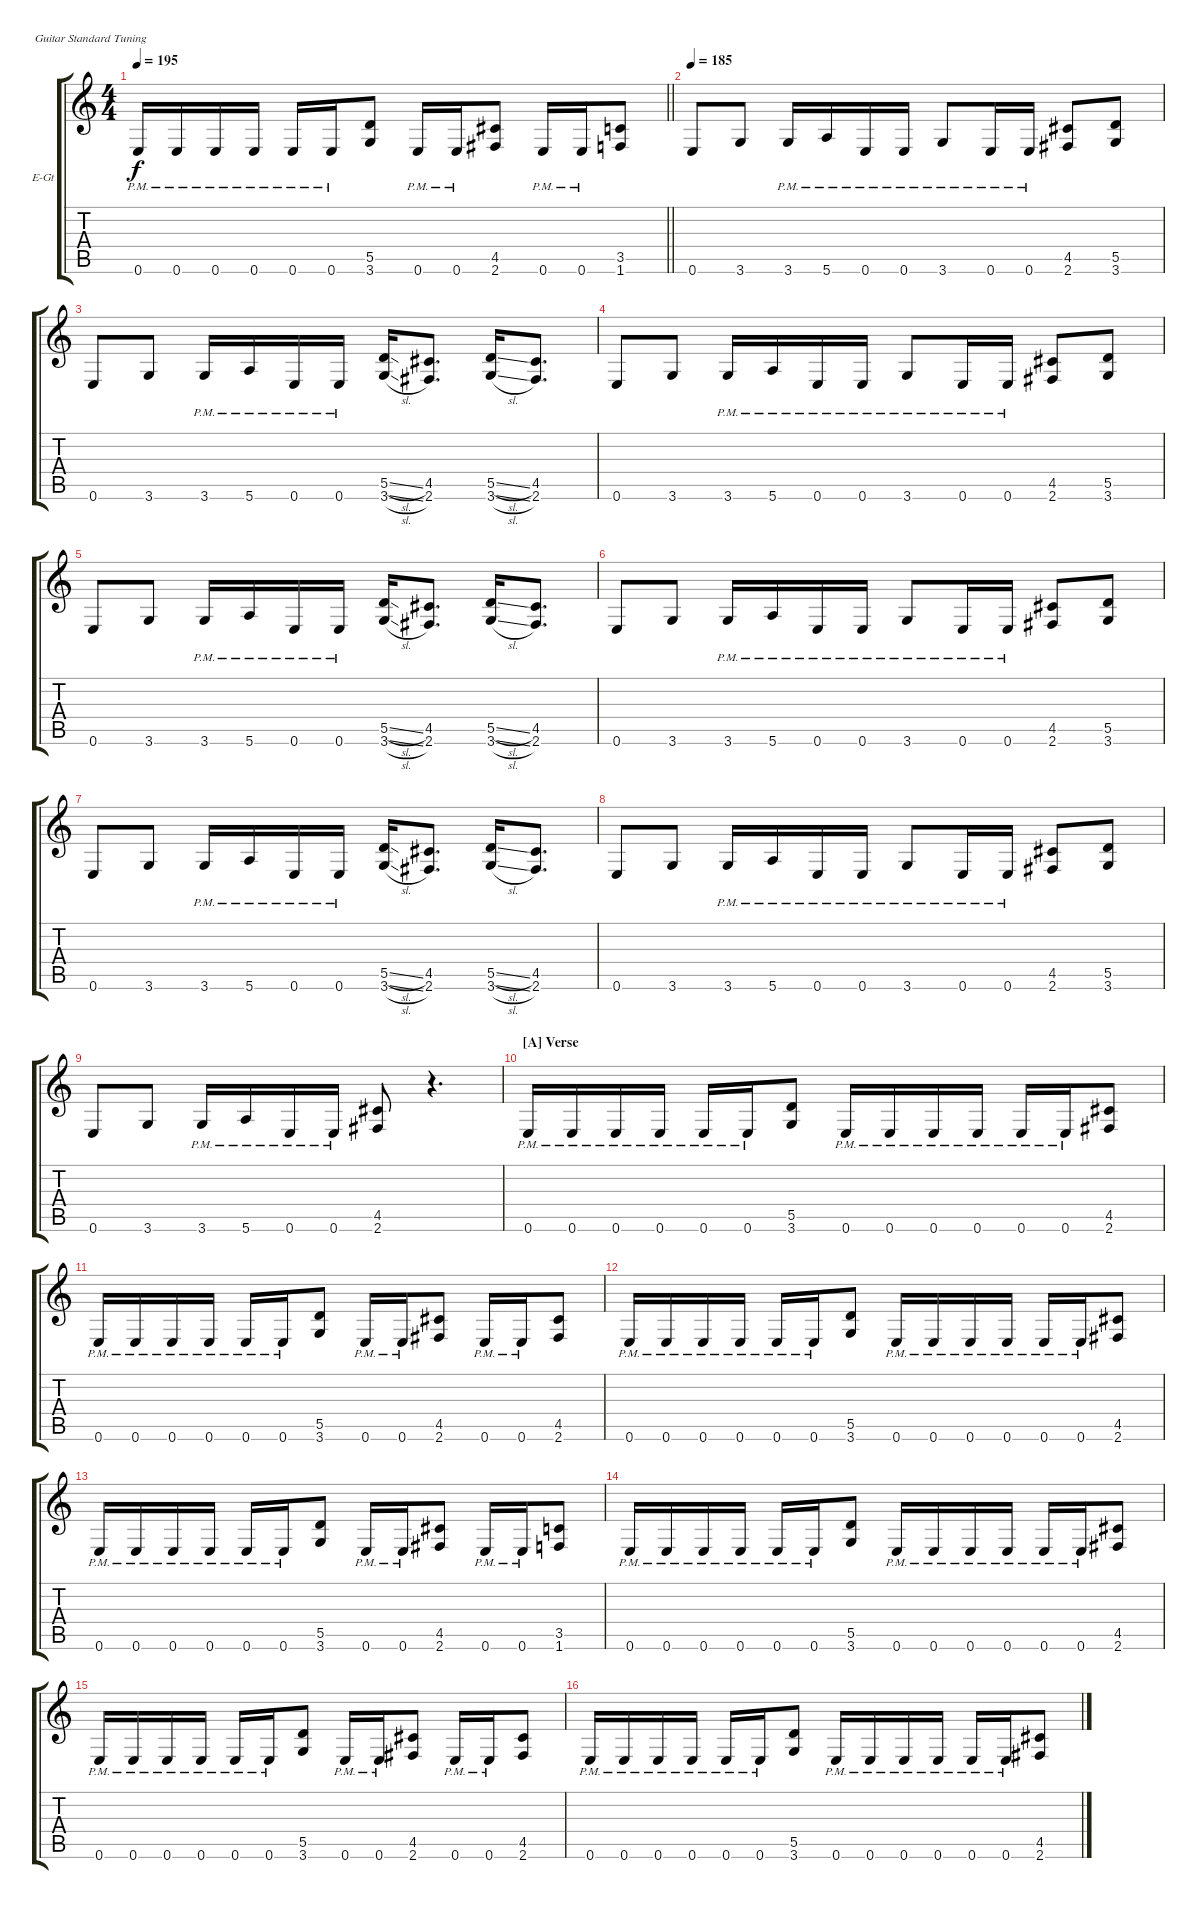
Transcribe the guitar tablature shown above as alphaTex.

\bracketExtendMode groupsimilarinstruments
\firstSystemTrackNameOrientation horizontal
\otherSystemsTrackNameOrientation horizontal
\track ("Rhythm L" "E-Gt") {instrument distortionguitar}
\staff {score tabs}
\tuning (E4 B3 G3 D3 A2 E2)
\ts (4 4)
\tempo 195
\clef g2
\scale
0.930643
\barLineRight lightlight
\ks c
0.6{pm}.16{dy f} 0.6{pm}.16 0.6{pm}.16 0.6{pm}.16 0.6{pm}.16 0.6{pm}.16 (5.5 3.6).8 0.6{pm}.16 0.6{pm}.16 (4.5 2.6).8 0.6{pm}.16 0.6{pm}.16 (3.5 1.6).8 |
\tempo 185
\scale
0.930643 0.6.8 3.6.8 3.6{pm}.16 5.6{pm}.16 0.6{pm}.16 0.6{pm}.16 3.6{pm}.8 0.6{pm}.16 0.6{pm}.16 (4.5 2.6).8 (5.5 3.6).8 |
\scale
1.03909 0.6.8 3.6.8 3.6{pm}.16 5.6{pm}.16 0.6{pm}.16 0.6{pm}.16 (5.5{sl} 3.6{sl}).16 (4.5 2.6).8{d} (5.5{sl} 3.6{sl}).16 (4.5 2.6).8{d} |
\scale
0.960908 0.6.8 3.6.8 3.6{pm}.16 5.6{pm}.16 0.6{pm}.16 0.6{pm}.16 3.6{pm}.8 0.6{pm}.16 0.6{pm}.16 (4.5 2.6).8 (5.5 3.6).8 |
\scale
1.03909 0.6.8 3.6.8 3.6{pm}.16 5.6{pm}.16 0.6{pm}.16 0.6{pm}.16 (5.5{sl} 3.6{sl}).16 (4.5 2.6).8{d} (5.5{sl} 3.6{sl}).16 (4.5 2.6).8{d} |
\scale
0.960908 0.6.8 3.6.8 3.6{pm}.16 5.6{pm}.16 0.6{pm}.16 0.6{pm}.16 3.6{pm}.8 0.6{pm}.16 0.6{pm}.16 (4.5 2.6).8 (5.5 3.6).8 |
\scale
1.03909 0.6.8 3.6.8 3.6{pm}.16 5.6{pm}.16 0.6{pm}.16 0.6{pm}.16 (5.5{sl} 3.6{sl}).16 (4.5 2.6).8{d} (5.5{sl} 3.6{sl}).16 (4.5 2.6).8{d} |
\scale
0.960908 0.6.8 3.6.8 3.6{pm}.16 5.6{pm}.16 0.6{pm}.16 0.6{pm}.16 3.6{pm}.8 0.6{pm}.16 0.6{pm}.16 (4.5 2.6).8 (5.5 3.6).8 |
\scale
1.03909 0.6.8 3.6.8 3.6{pm}.16 5.6{pm}.16 0.6{pm}.16 0.6{pm}.16 (4.5 2.6).8 r.4{d} |
\section ("A" "Verse")
\scale
0.960908 0.6{pm}.16 0.6{pm}.16 0.6{pm}.16 0.6{pm}.16 0.6{pm}.16 0.6{pm}.16 (5.5 3.6).8 0.6{pm}.16 0.6{pm}.16 0.6{pm}.16 0.6{pm}.16 0.6{pm}.16 0.6{pm}.16 (4.5 2.6).8 |
\scale
1.03909 0.6{pm}.16 0.6{pm}.16 0.6{pm}.16 0.6{pm}.16 0.6{pm}.16 0.6{pm}.16 (5.5 3.6).8 0.6{pm}.16 0.6{pm}.16 (4.5 2.6).8 0.6{pm}.16 0.6{pm}.16 (4.5 2.6).8 |
\scale
0.960908 0.6{pm}.16 0.6{pm}.16 0.6{pm}.16 0.6{pm}.16 0.6{pm}.16 0.6{pm}.16 (5.5 3.6).8 0.6{pm}.16 0.6{pm}.16 0.6{pm}.16 0.6{pm}.16 0.6{pm}.16 0.6{pm}.16 (4.5 2.6).8 |
\scale
1.03909 0.6{pm}.16 0.6{pm}.16 0.6{pm}.16 0.6{pm}.16 0.6{pm}.16 0.6{pm}.16 (5.5 3.6).8 0.6{pm}.16 0.6{pm}.16 (4.5 2.6).8 0.6{pm}.16 0.6{pm}.16 (3.5 1.6).8 |
\scale
0.960908 0.6{pm}.16 0.6{pm}.16 0.6{pm}.16 0.6{pm}.16 0.6{pm}.16 0.6{pm}.16 (5.5 3.6).8 0.6{pm}.16 0.6{pm}.16 0.6{pm}.16 0.6{pm}.16 0.6{pm}.16 0.6{pm}.16 (4.5 2.6).8 |
\scale
1.03909 0.6{pm}.16 0.6{pm}.16 0.6{pm}.16 0.6{pm}.16 0.6{pm}.16 0.6{pm}.16 (5.5 3.6).8 0.6{pm}.16 0.6{pm}.16 (4.5 2.6).8 0.6{pm}.16 0.6{pm}.16 (4.5 2.6).8 |
\scale
0.960908 0.6{pm}.16 0.6{pm}.16 0.6{pm}.16 0.6{pm}.16 0.6{pm}.16 0.6{pm}.16 (5.5 3.6).8 0.6{pm}.16 0.6{pm}.16 0.6{pm}.16 0.6{pm}.16 0.6{pm}.16 0.6{pm}.16 (4.5 2.6).8
